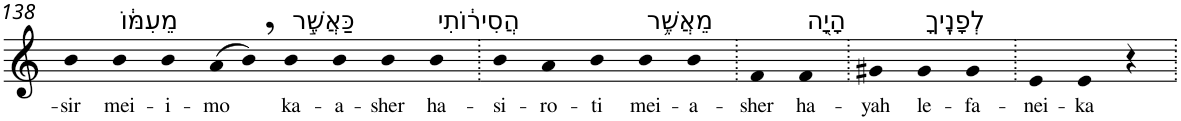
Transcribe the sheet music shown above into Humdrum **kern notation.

**kern	**text
*part1	*part1
*staff1	*staff1
*I"Piano	*
*I'Pno	*
!!LO:PB:g=z
*clefG2	*
*k[]	*
=138	=138
!	!LO:LY:b
4b	-sir
!LO:TX:a:t=מֵעִמּ֔וֹ	!
!	!LO:LY:b
4b	mei-
!	!LO:LY:b
4b	-i-
!	!LO:LY:b
(>8a	-mo
8b,)	.
!LO:TX:a:t=כַּאֲשֶׁ֣ר	!
!	!LO:LY:b
4b	ka-
!	!LO:LY:b
4b	-a-
!	!LO:LY:b
4b	-sher
!LO:TX:a:t=הֲסִיר֔וֹתִי	!
!	!LO:LY:b
4b	ha-
=139.	=139.
!	!LO:LY:b
4b	-si-
!	!LO:LY:b
4a	-ro-
!	!LO:LY:b
4b	-ti
!LO:TX:a:t=מֵאֲשֶׁ֥ר	!
!	!LO:LY:b
4b	mei-
!	!LO:LY:b
4b	-a-
=140.	=140.
!	!LO:LY:b
4f	-sher
!LO:TX:a:t=הָיָ֖ה	!
!	!LO:LY:b
4f	ha-
=141.	=141.
!	!LO:LY:b
4g#X	-yah
!LO:TX:a:t=לְפָנֶֽיךָ	!
!	!LO:LY:b
4g#	le-
!	!LO:LY:b
4g#	-fa-
=142.	=142.
!	!LO:LY:b
4e	-nei-
!	!LO:LY:b
4e	-ka
4r	.
=.	=.
*-	*-
